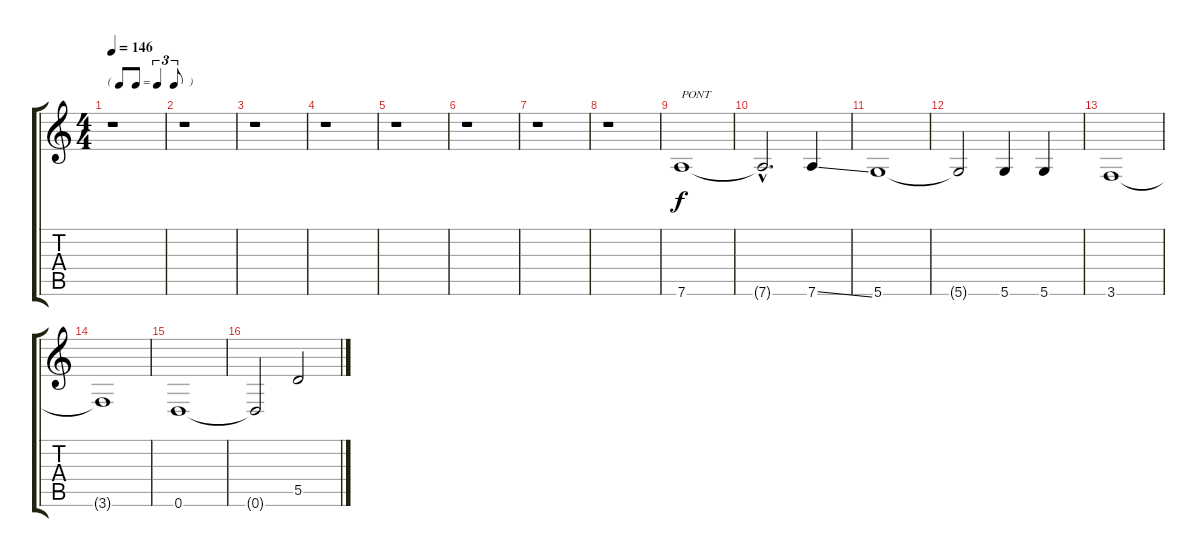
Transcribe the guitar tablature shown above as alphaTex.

\track "" {instrument distortionguitar}
\staff {score tabs}
\tuning (E4 B3 G3 D3 A2 D2) {hide}
\ts (4 4)
\tf triplet8th
\tempo 146
\clef g2
\ks c
r.1{dy f} |
r.1 |
r.1 |
r.1 |
r.1 |
r.1 |
r.1 |
r.1 |
7.6.1{txt "PONT"} |
7.6{hac t}.2{d} 7.6{ss}.4 |
5.6.1 |
5.6{t}.2 5.6.4 5.6.4 |
3.6.1 |
3.6{t}.1 |
0.6.1 |
0.6{t}.2 5.5{ss}.2
